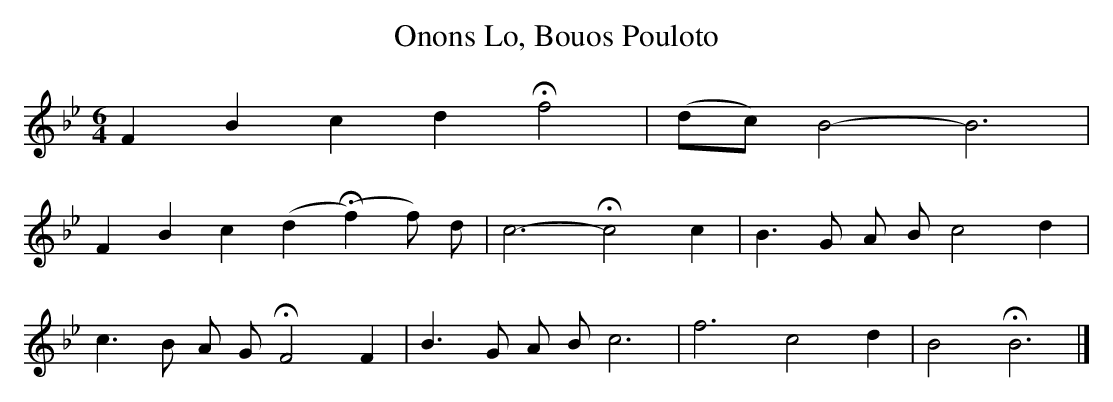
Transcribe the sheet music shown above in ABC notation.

X:1
T:Onons Lo, Bouos Pouloto
M:6/4
L:1/4
K:Bb
FBcd!fermata!f2 | (d/c/) B2-B3 |
FBc(d!fermata!(f)f/) d/ | c3-!fermata!c2 c | B>G A/ B/ c2 d |
c>B A/ G/ !fermata!F2 F | B>G A/ B/ c3 | f3 c2 d | B2 !fermata!B3 |]
